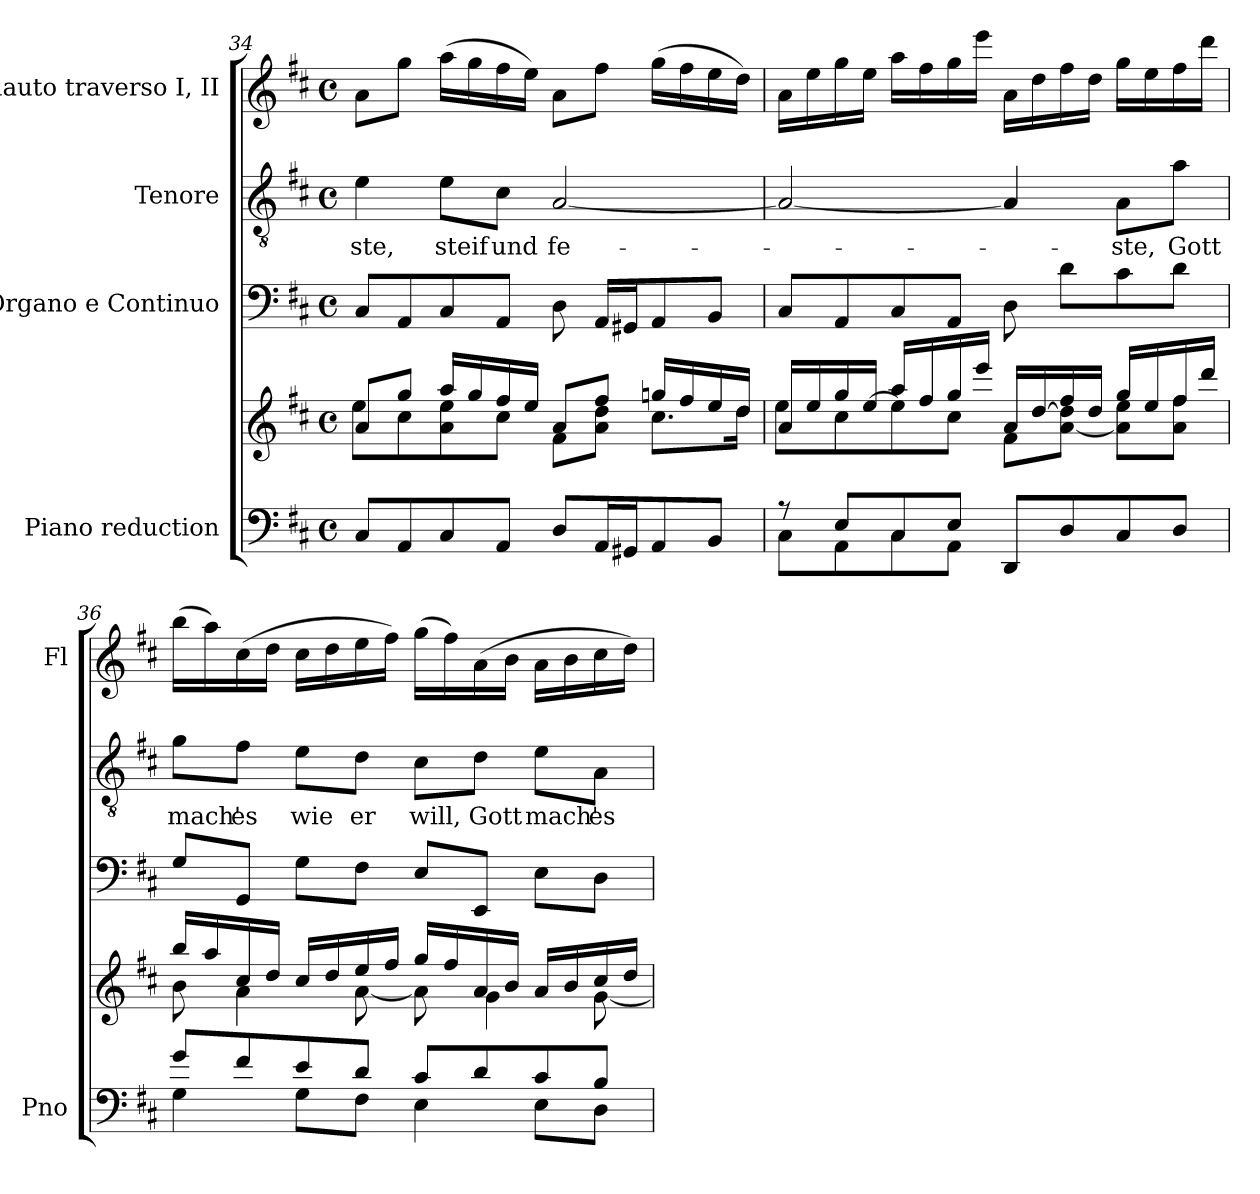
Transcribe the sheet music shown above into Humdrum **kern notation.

**kern	**kern	**kern	**kern	**text	**kern
*part4	*part4	*part3	*part2	*part2	*part1
*staff5	*staff4	*staff3	*staff2	*staff2	*staff1
*I"Piano reduction	*	*I"Organo e Continuo	*I"Tenore	*	*I"Flauto traverso I, II
*I'Pno	*	*	*	*	*I'Fl
*clefF4	*clefG2	*clefF4	*clefGv2	*	*clefG2
*k[f#c#]	*k[f#c#]	*k[f#c#]	*k[f#c#]	*	*k[f#c#]
*M4/4	*M4/4	*M4/4	*M4/4	*	*M4/4
*met(c)	*met(c)	*met(c)	*met(c)	*	*met(c)
=34	=34	=34	=34	=34	=34
*	*^	*	*	*	*
!	!	!	!	!	!LO:LY:b	!
8C#/L	8a/L	8ee\L	8C#/L	4e\	-ste,	8a\L
8AA/	8gg/J	8cc#\	8AA/	.	.	8gg\J
!	!	!	!	!	!LO:LY:b	!
8C#/	16aa/LL	8a\ 8ee\	8C#/	8e\L	steif	(>16aa\LL
.	16gg/	.	.	.	.	16gg\
!	!	!	!	!	!LO:LY:b	!
8AA/J	16ff#/	8cc#\J	8AA/J	8c#\J	und	16ff#\
.	16ee/JJ	.	.	.	.	16ee\JJ)
!	!	!	!	!	!LO:LY:b	!
8D/L	8a/L	8f#\L	8D\	[2A/	fe-	8a\L
16AA/L	8ff#/J	8a\ 8dd\J	16AA/LL	.	.	8ff#\J
16GG#X/J	.	.	16GG#X/J	.	.	.
8AA/	16ggn/LL	8.cc#\L	8AA/	.	.	(>16gg\LL
.	16ff#/	.	.	.	.	16ff#\
8BB/J	16ee/	.	8BB/J	.	.	16ee\
.	16dd/JJ	16dd\Jk	.	.	.	16dd\JJ)
=35	=35	=35	=35	=35	=35	=35
*^	*	*	*	*	*	*
8r	8C#\L	16a/LL	8ee\L	8C#/L	2A/_	.	16a\LL
.	.	16ee/	.	.	.	.	16ee\
8E/L	8AA\	16gg/	8cc#\	8AA/	.	.	16gg\
.	.	[16ee/JJ	.	.	.	.	16ee\JJ
8C#/	8C#\	16aa/LL	8ee\]	8C#/	.	.	16aa\LL
.	.	16ff#/	.	.	.	.	16ff#\
8E/J	8AA\J	16gg/	8cc#\J	8AA/J	.	.	16gg\
.	.	16eee/JJ	.	.	.	.	16eee\JJ
8DD/L	2ryy	16a/LL	8f#\L	8D\	4A/]	.	16a\LL
.	.	[16dd/	.	.	.	.	16dd\
8D/	.	16ff#/	[8a\ 8dd\]J	8d\L	.	.	16ff#\
.	.	16dd/JJ	.	.	.	.	16dd\JJ
!	!	!	!	!	!	!LO:LY:b	!
8C#/	.	16gg/LL	8a\] 8ee\L	8c#\	8A\L	-ste,	16gg\LL
.	.	16ee/	.	.	.	.	16ee\
!	!	!	!	!	!	!LO:LY:b	!
8D/J	.	16ff#/	8a\ 8ff#\J	8d\J	8a\J	Gott	16ff#\
.	.	16ddd/JJ	.	.	.	.	16ddd\JJ
!!LO:LB:g=z
=36	=36	=36	=36	=36	=36	=36	=36
!	!	!	!	!	!	!LO:LY:b	!
8g/L	4G\	16bb/LL	8b\	8G/L	8g\L	mach'	(>16bb\LL
.	.	16aa/	.	.	.	.	16aa\)
!	!	!	!	!	!	!LO:LY:b	!
8f#/	.	16cc#/	4a\	8GG/J	8f#\J	es	(>16cc#\
.	.	16dd/JJ	.	.	.	.	16dd\JJ
!	!	!	!	!	!	!LO:LY:b	!
8e/	8G\L	16cc#/LL	.	8G\L	8e\L	wie	16cc#\LL
.	.	16dd/	.	.	.	.	16dd\
!	!	!	!	!	!	!LO:LY:b	!
8d/J	8F#\J	16ee/	[8a\	8F#\J	8d\J	er	16ee\
.	.	16ff#/JJ	.	.	.	.	16ff#\JJ)
!	!	!	!	!	!	!LO:LY:b	!
8c#/L	4E\	16gg/LL	8a\]	8E/L	8c#\L	will,	(>16gg\LL
.	.	16ff#/	.	.	.	.	16ff#\)
!	!	!	!	!	!	!LO:LY:b	!
8d/	.	16a/	4g\	8EE/J	8d\J	Gott	(>16a\
.	.	16b/JJ	.	.	.	.	16b\JJ
!	!	!	!	!	!	!LO:LY:b	!
8c#/	8E\L	16a/LL	.	8E\L	8e\L	mach'	16a\LL
.	.	16b/	.	.	.	.	16b\
!	!	!	!	!	!	!LO:LY:b	!
8B/J	8D\J	16cc#/	[8g\	8D\J	8A\J	es	16cc#\
.	.	16dd/JJ	.	.	.	.	16dd\JJ)
*v	*v	*	*	*	*	*	*
*	*v	*v	*	*	*	*
=	=	=	=	=	=
*-	*-	*-	*-	*-	*-
